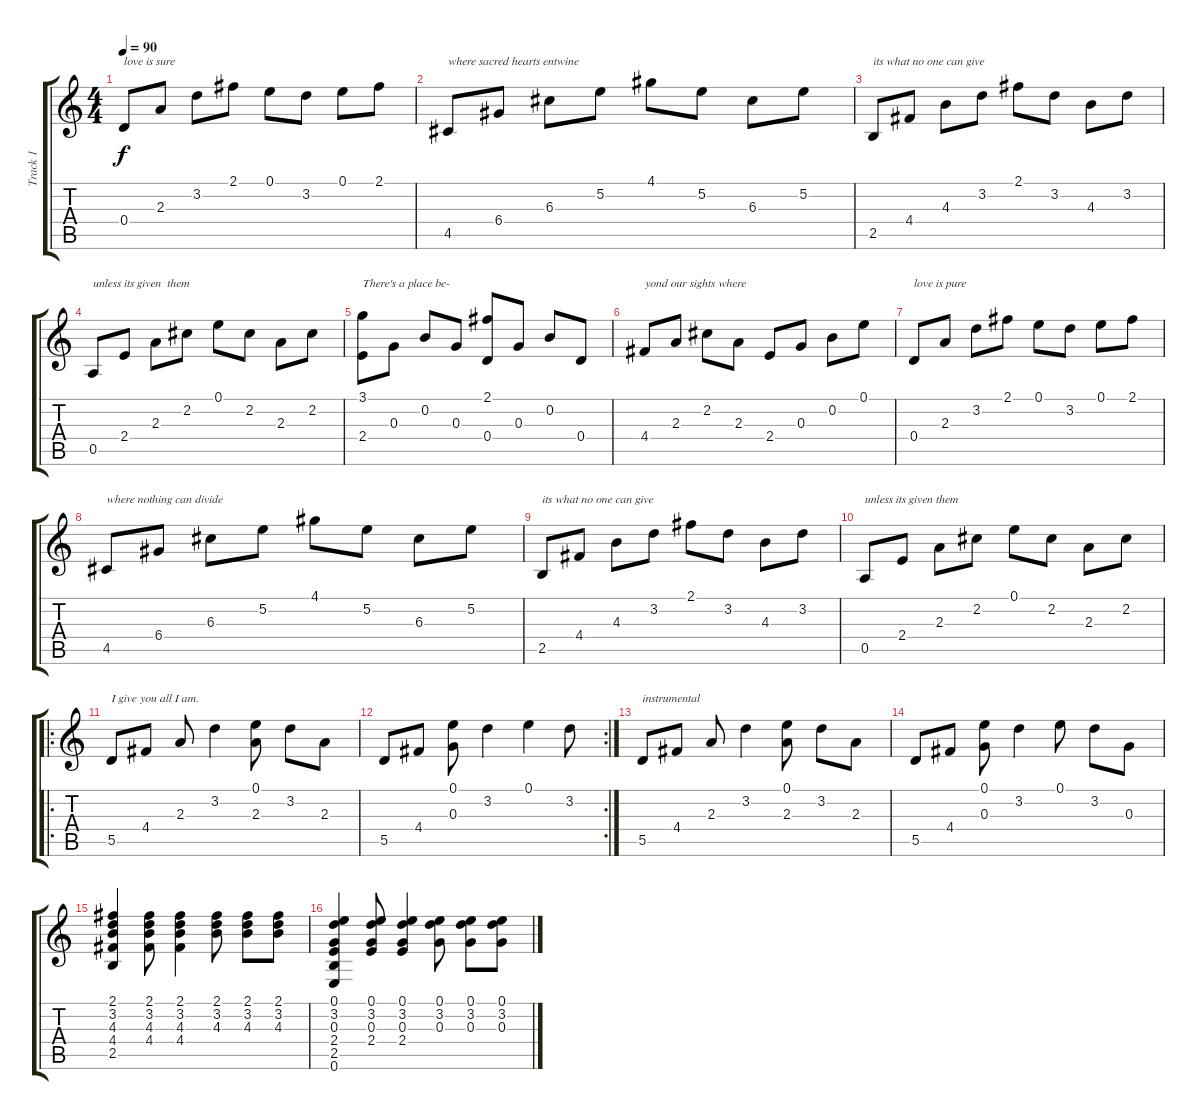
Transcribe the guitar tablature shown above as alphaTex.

\track ("Track 1" "Track 1") {instrument acousticguitarsteel}
\staff {score tabs}
\tuning (E4 B3 G3 D3 A2 E2) {hide}
\ts (4 4)
\tempo 90
\clef g2
\ks c
0.4.8{txt "love is sure" dy f} 2.3.8 3.2.8 2.1.8 0.1.8 3.2.8 0.1.8 2.1.8 |
4.5.8{txt "where sacred hearts entwine"} 6.4.8 6.3.8 5.2.8 4.1.8 5.2.8 6.3.8 5.2.8 |
2.5.8{txt "its what no one can give"} 4.4.8 4.3.8 3.2.8 2.1.8 3.2.8 4.3.8 3.2.8 |
0.5.8{txt "unless its given  them"} 2.4.8 2.3.8 2.2.8 0.1.8 2.2.8 2.3.8 2.2.8 |
(3.1 2.4).8{txt "There's a place be-"} 0.3.8 0.2.8 0.3.8 (2.1 0.4).8 0.3.8 0.2.8 0.4.8 |
4.4.8{txt "yond our sights where "} 2.3.8 2.2.8 2.3.8 2.4.8 0.3.8 0.2.8 0.1.8 |
0.4.8{txt "love is pure"} 2.3.8 3.2.8 2.1.8 0.1.8 3.2.8 0.1.8 2.1.8 |
4.5.8{txt "where nothing can divide"} 6.4.8 6.3.8 5.2.8 4.1.8 5.2.8 6.3.8 5.2.8 |
2.5.8{txt "its what no one can give"} 4.4.8 4.3.8 3.2.8 2.1.8 3.2.8 4.3.8 3.2.8 |
0.5.8{txt "unless its given them"} 2.4.8 2.3.8 2.2.8 0.1.8 2.2.8 2.3.8 2.2.8 |
\ro
5.5.8{txt "I give you all I am."} 4.4.8 2.3.8 3.2.4 (0.1 2.3).8 3.2.8 2.3.8 |
\rc 2
5.5.8 4.4.8 (0.1 0.3).8 3.2.4 0.1.4 3.2.8 |
5.5.8{txt "instrumental"} 4.4.8 2.3.8 3.2.4 (0.1 2.3).8 3.2.8 2.3.8 |
5.5.8 4.4.8 (0.1 0.3).8 3.2.4 0.1.8 3.2.8 0.3.8 |
(2.1 3.2 4.3 4.4 2.5).4 (2.1 3.2 4.3 4.4).8 (2.1 3.2 4.3 4.4).4 (2.1 3.2 4.3).8 (2.1 3.2 4.3).8 (2.1 3.2 4.3).8 |
(0.1 3.2 0.3 2.4 2.5 0.6).4 (0.1 3.2 0.3 2.4).8 (0.1 3.2 0.3 2.4).4 (0.1 3.2 0.3).8 (0.1 3.2 0.3).8 (0.1 3.2 0.3).8
